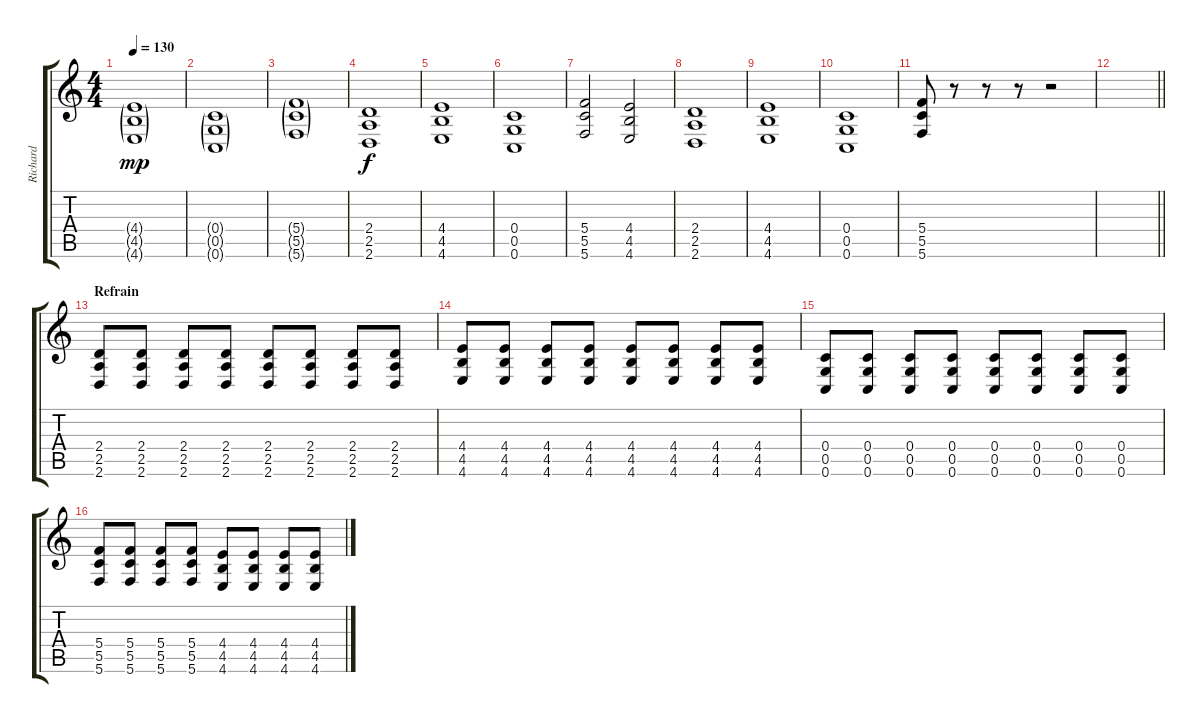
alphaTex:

\track ("Richard" "Richard") {instrument distortionguitar}
\staff {score tabs}
\tuning (D4 A3 F3 C3 G2 C2) {hide}
\ts (4 4)
\tempo 130
\clef g2
\ks c
(4.4{g} 4.5{g} 4.6{g}).1{dy mp} |
(0.4{g} 0.5{g} 0.6{g}).1 |
(5.4{g} 5.5{g} 5.6{g}).1 |
(2.4 2.5 2.6).1{dy f} |
(4.4 4.5 4.6).1 |
(0.4 0.5 0.6).1 |
(5.4 5.5 5.6).2 (4.4 4.5 4.6).2 |
(2.4 2.5 2.6).1 |
(4.4 4.5 4.6).1 |
(0.4 0.5 0.6).1 |
(5.4 5.5 5.6).8 r.8 r.8 r.8 r.2 |
\barLineRight lightlight
|
\section ("" "Refrain")
(2.4 2.5 2.6).8 (2.4 2.5 2.6).8 (2.4 2.5 2.6).8 (2.4 2.5 2.6).8 (2.4 2.5 2.6).8 (2.4 2.5 2.6).8 (2.4 2.5 2.6).8 (2.4 2.5 2.6).8 |
(4.4 4.5 4.6).8 (4.4 4.5 4.6).8 (4.4 4.5 4.6).8 (4.4 4.5 4.6).8 (4.4 4.5 4.6).8 (4.4 4.5 4.6).8 (4.4 4.5 4.6).8 (4.4 4.5 4.6).8 |
(0.4 0.5 0.6).8 (0.4 0.5 0.6).8 (0.4 0.5 0.6).8 (0.4 0.5 0.6).8 (0.4 0.5 0.6).8 (0.4 0.5 0.6).8 (0.4 0.5 0.6).8 (0.4 0.5 0.6).8 |
(5.4 5.5 5.6).8 (5.4 5.5 5.6).8 (5.4 5.5 5.6).8 (5.4 5.5 5.6).8 (4.4 4.5 4.6).8 (4.4 4.5 4.6).8 (4.4 4.5 4.6).8 (4.4 4.5 4.6).8
